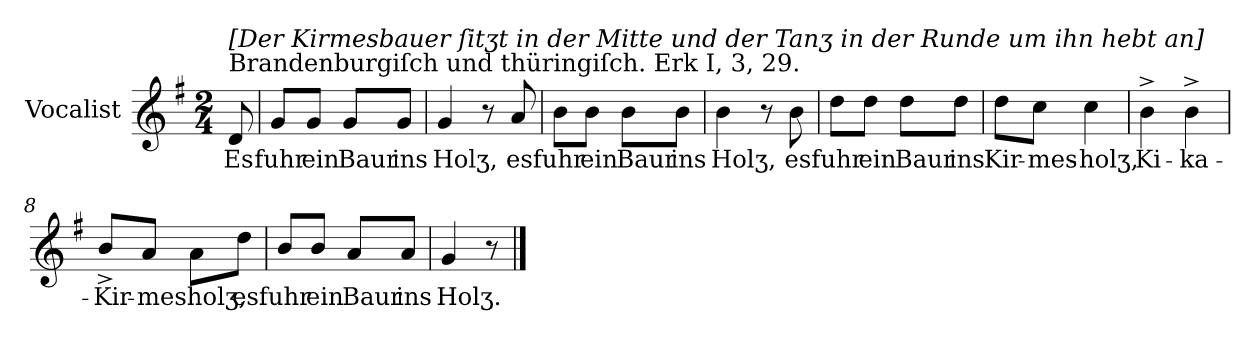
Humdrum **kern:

**kern	**text
*part1	*part1
*staff1	*staff1
*I"Vocalist	*
*k[f#]	*
*G:	*
*M2/4	*
=	=
!LO:TX:a:t=Brandenburgiſch und thüringiſch. Erk I, 3, 29.	!
!LO:TX:a:t=[Der Kirmesbauer ſitʒt in der Mitte und der Tanʒ in der Runde um ihn hebt an]	!
8d	Es
=1	=1
8gL	fuhr
8gJ	ein
8gL	Baur
8gJ	ins
=2	=2
4g	Holʒ,
8r	.
8a	es
=3	=3
8bL	fuhr
8bJ	ein
8bL	Baur
8bJ	ins
=4	=4
4b	Holʒ,
8r	.
8b	es
=5	=5
8ddL	fuhr
8ddJ	ein
8ddL	Baur
8ddJ	ins
=6	=6
8ddL	Kir-
8ccJ	-mes-
4cc	-holʒ,
=7	=7
4b^	Ki-
4b^	-ka-
=8	=8
8b^/L	-Kir-
8aJ	-mesholʒ,
8aL	.
8ddJ	es
=9	=9
8b/L	fuhr
8b/J	ein
8aL	Baur
8aJ	ins
=10	=10
4g	Holʒ.
8r	.
==	==
*-	*-
